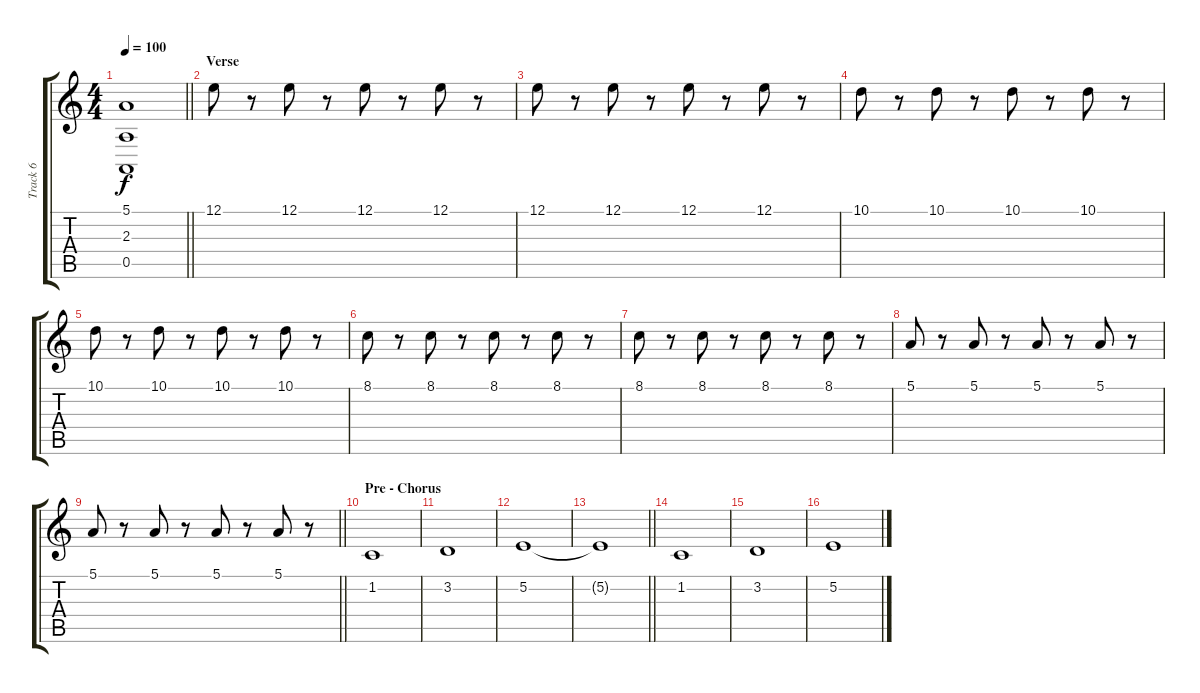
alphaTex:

\track ("Track 6" "Track 6") {instrument synthstrings2}
\staff {score tabs}
\tuning (E4 B3 G3 D3 A2 E2) {hide}
\ts (4 4)
\tempo 100
\clef g2
\barLineRight lightlight
\ks c
(5.1{t} 2.3{t} 0.5).1{dy f} |
\section ("" "Verse")
12.1.8 r.8 12.1.8 r.8 12.1.8 r.8 12.1.8 r.8 |
12.1.8 r.8 12.1.8 r.8 12.1.8 r.8 12.1.8 r.8 |
10.1.8 r.8 10.1.8 r.8 10.1.8 r.8 10.1.8 r.8 |
10.1.8 r.8 10.1.8 r.8 10.1.8 r.8 10.1.8 r.8 |
8.1.8 r.8 8.1.8 r.8 8.1.8 r.8 8.1.8 r.8 |
8.1.8 r.8 8.1.8 r.8 8.1.8 r.8 8.1.8 r.8 |
5.1.8 r.8 5.1.8 r.8 5.1.8 r.8 5.1.8 r.8 |
\barLineRight lightlight
5.1.8 r.8 5.1.8 r.8 5.1.8 r.8 5.1.8 r.8 |
\section ("" "Pre - Chorus")
1.2.1 |
3.2.1 |
5.2.1 |
\barLineRight lightlight
5.2{t}.1 |
1.2.1 |
3.2.1 |
5.2.1
